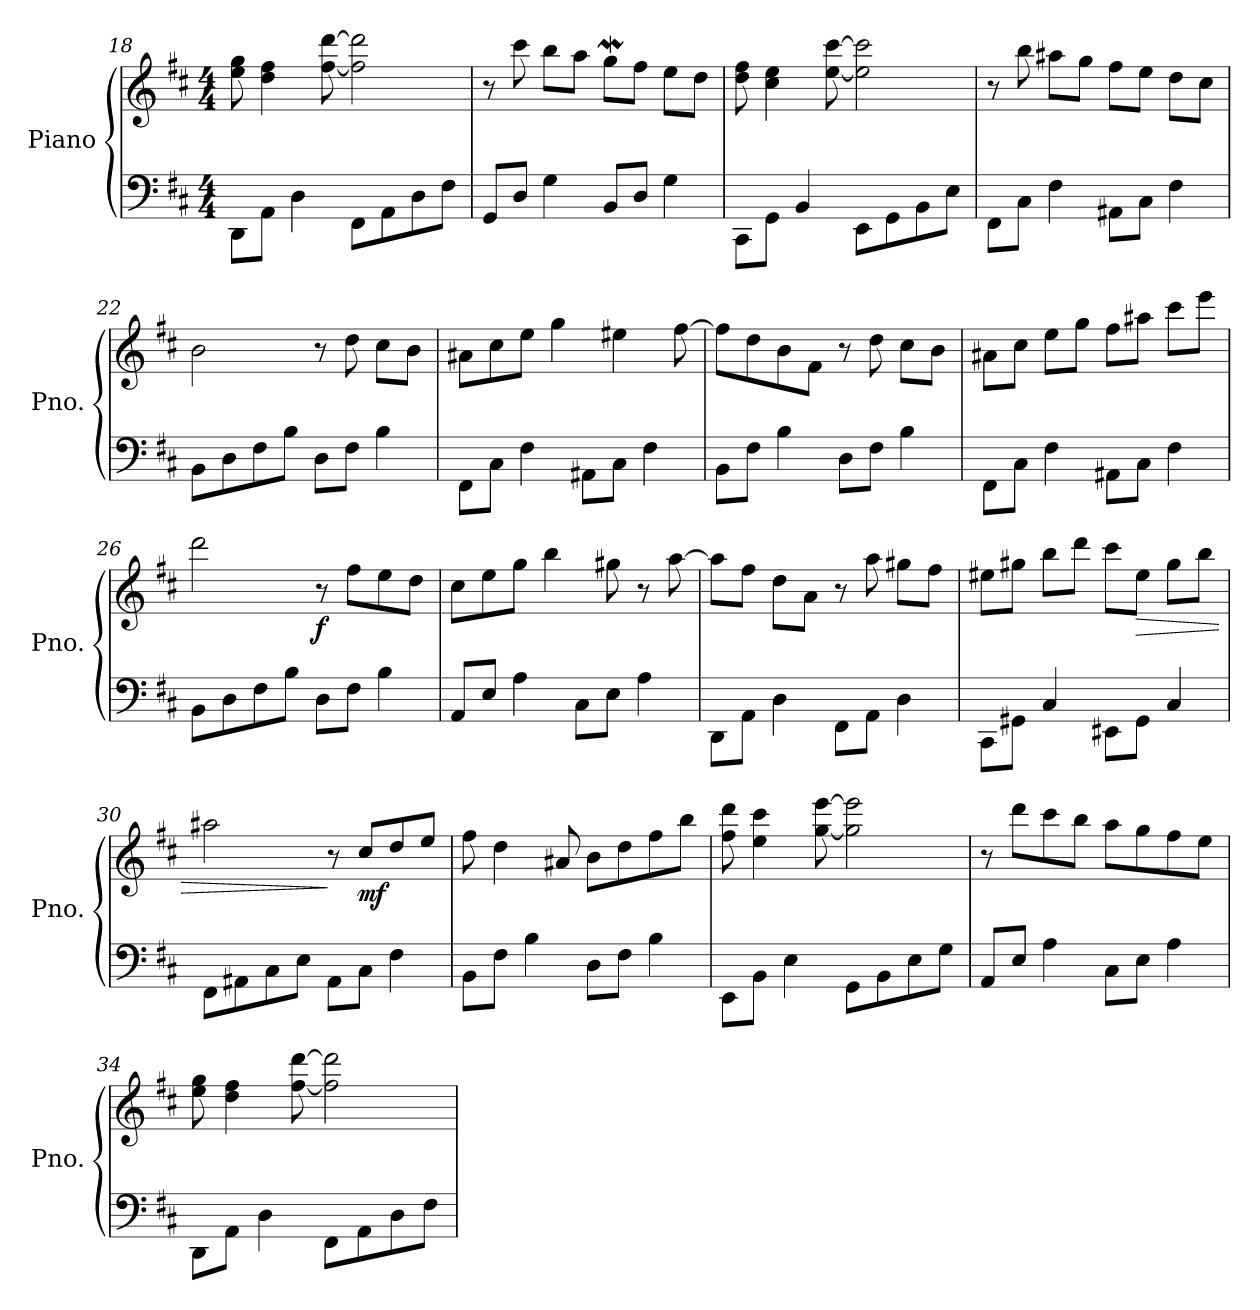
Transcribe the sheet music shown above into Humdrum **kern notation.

**kern	**kern	**dynam
*part1	*part1	*part1
*staff2	*staff1	*staff1/2
*I"Piano	*	*
*I'Pno.	*	*
!!LO:PB:g=z
*clefF4	*clefG2	*
*k[f#c#]	*k[f#c#]	*
*M4/4	*M4/4	*
=18	=18	=18
8DD\L	8ee\ 8gg\	.
8AA\J	4dd\ 4ff#\	.
4D\	.	.
.	[8ff#\ [8ddd\	.
8FF#\L	2ff#\] 2ddd\]	.
8AA\	.	.
8D\	.	.
8F#\J	.	.
=19	=19	=19
8GG/L	8r	.
8D/J	8ccc#\	.
4G\	8bb\L	.
.	8aa\J	.
8BB/L	8ggw\L	.
8D/J	8ff#\J	.
4G\	8ee\L	.
.	8dd\J	.
=20	=20	=20
8CC#\L	8dd\ 8ff#\	.
8GG\J	4cc#\ 4ee\	.
4BB/	.	.
.	[8ee\ [8ccc#\	.
8EE\L	2ee\] 2ccc#\]	.
8GG\	.	.
8BB\	.	.
8E\J	.	.
=21	=21	=21
8FF#\L	8r	.
8C#\J	8bb\	.
4F#\	8aa#X\L	.
.	8gg\J	.
8AA#X\L	8ff#\L	.
8C#\J	8ee\J	.
4F#\	8dd\L	.
.	8cc#\J	.
!!LO:LB:g=z
=22	=22	=22
8BB\L	2b\	.
8D\	.	.
8F#\	.	.
8B\J	.	.
8D\L	8r	.
8F#\J	8dd\	.
4B\	8cc#\L	.
.	8b\J	.
=23	=23	=23
8FF#\L	8a#X\L	.
8C#\J	8cc#\	.
4F#\	8ee\J	.
.	4gg\	.
8AA#X\L	.	.
8C#\J	4ee#X\	.
4F#\	.	.
.	[8ff#\	.
=24	=24	=24
8BB\L	8ff#\L]	.
8F#\J	8dd\	.
4B\	8b\	.
.	8f#\J	.
8D\L	8r	.
8F#\J	8dd\	.
4B\	8cc#\L	.
.	8b\J	.
=25	=25	=25
8FF#\L	8a#X\L	.
8C#\J	8cc#\J	.
4F#\	8ee\L	.
.	8gg\J	.
8AA#X\L	8ff#\L	.
8C#\J	8aa#X\J	.
4F#\	8ccc#\L	.
.	8eee\J	.
!!LO:PB:g=z
=26	=26	=26
8BB\L	2ddd\	.
8D\	.	.
8F#\	.	.
8B\J	.	.
!	!	!LO:DY:b
8D\L	8r	f
8F#\J	8ff#\L	.
4B\	8ee\	.
.	8dd\J	.
=27	=27	=27
8AA/L	8cc#\L	.
8E/J	8ee\	.
4A\	8gg\J	.
.	4bb\	.
8C#\L	.	.
8E\J	8gg#X\	.
4A\	8r	.
.	[8aa\	.
=28	=28	=28
8DD\L	8aa\L]	.
8AA\J	8ff#\J	.
4D\	8dd\L	.
.	8a\J	.
8FF#\L	8r	.
8AA\J	8aa\	.
4D\	8gg#X\L	.
.	8ff#\J	.
=29	=29	=29
8CC#\L	8ee#X\L	.
8GG#X\J	8gg#X\J	.
4C#/	8bb\L	.
.	8ddd\J	.
8EE#X\L	8ccc#\L	.
!	!	!LO:HP:b
8GG#\J	8ee#\J	>
4C#/	8gg#\L	.
.	8bb\J	.
!!LO:LB:g=z
=30	=30	=30
8FF#\L	2aa#X\	.
8AA#X\	.	.
8C#\	.	.
8E\J	.	.
8AA#\L	8r	]
!	!	!LO:DY:b
8C#\J	8cc#/L	mf
4F#\	8dd/	.
.	8ee/J	.
=31	=31	=31
8BB\L	8ff#\	.
8F#\J	4dd\	.
4B\	.	.
.	8a#X/	.
8D\L	8b\L	.
8F#\J	8dd\	.
4B\	8ff#\	.
.	8bb\J	.
=32	=32	=32
8EE\L	8ff#\ 8ddd\	.
8BB\J	4ee\ 4ccc#\	.
4E\	.	.
.	[8gg\ [8eee\	.
8GG\L	2gg\] 2eee\]	.
8BB\	.	.
8E\	.	.
8G\J	.	.
=33	=33	=33
8AA/L	8r	.
8E/J	8ddd\L	.
4A\	8ccc#\	.
.	8bb\J	.
8C#\L	8aa\L	.
8E\J	8gg\	.
4A\	8ff#\	.
.	8ee\J	.
!!LO:LB:g=z
=34	=34	=34
8DD\L	8ee\ 8gg\	.
8AA\J	4dd\ 4ff#\	.
4D\	.	.
.	[8ff#\ [8ddd\	.
8FF#\L	2ff#\] 2ddd\]	.
8AA\	.	.
8D\	.	.
8F#\J	.	.
=	=	=
*-	*-	*-
